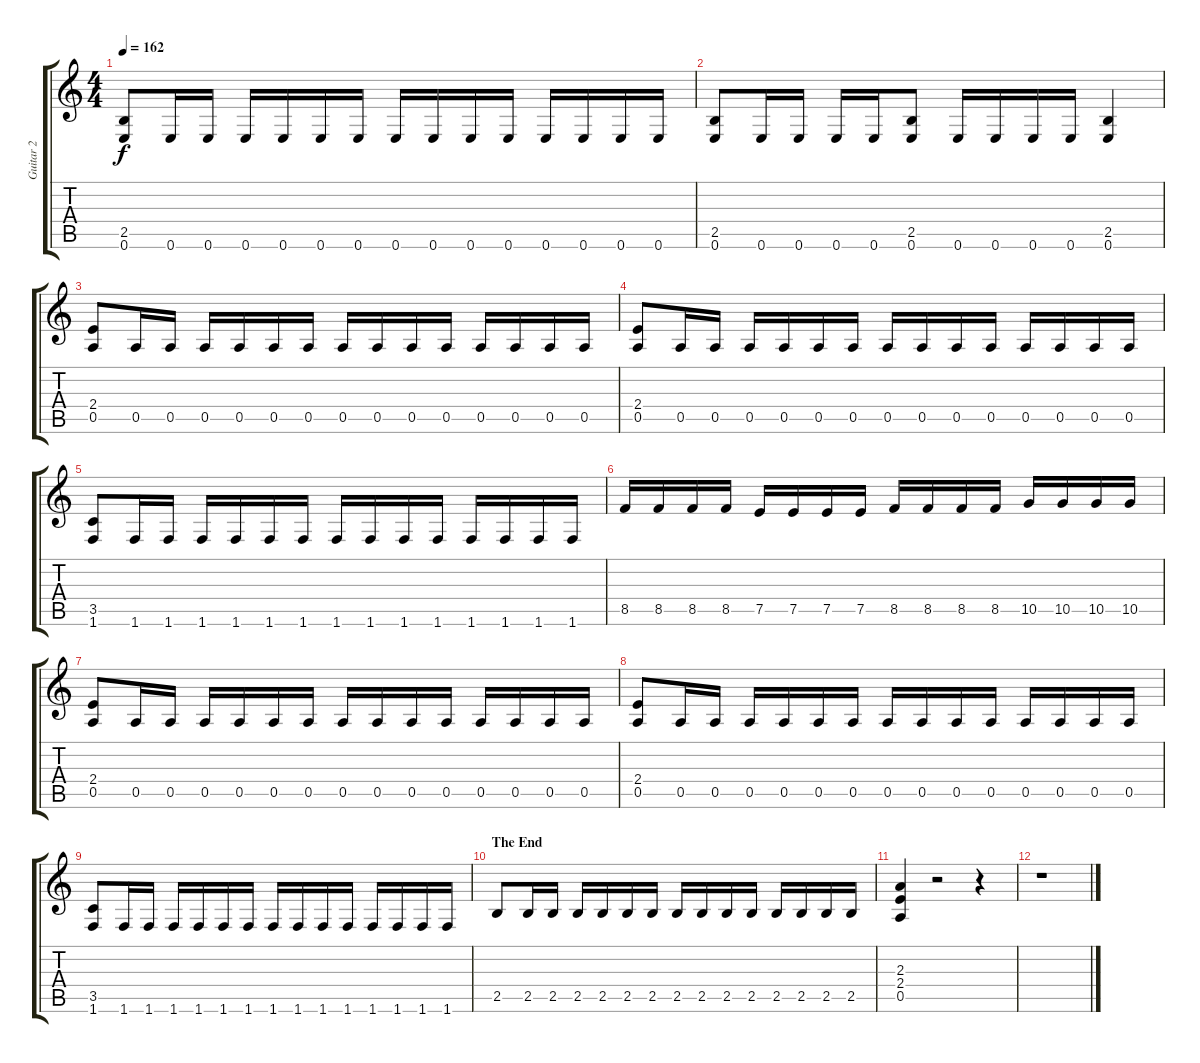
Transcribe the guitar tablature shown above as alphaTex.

\track ("Guitar 2" "Guitar 2") {instrument distortionguitar}
\staff {score tabs}
\tuning (E4 B3 G3 D3 A2 E2) {hide}
\ts (4 4)
\tempo 162
\clef g2
\ks c
(2.5 0.6).8{dy f} 0.6.16 0.6.16 0.6.16 0.6.16 0.6.16 0.6.16 0.6.16 0.6.16 0.6.16 0.6.16 0.6.16 0.6.16 0.6.16 0.6.16 |
(2.5 0.6).8 0.6.16 0.6.16 0.6.16 0.6.16 (2.5 0.6).8 0.6.16 0.6.16 0.6.16 0.6.16 (2.5 0.6).4 |
\section ("" "")
(2.4 0.5).8 0.5.16 0.5.16 0.5.16 0.5.16 0.5.16 0.5.16 0.5.16 0.5.16 0.5.16 0.5.16 0.5.16 0.5.16 0.5.16 0.5.16 |
(2.4 0.5).8 0.5.16 0.5.16 0.5.16 0.5.16 0.5.16 0.5.16 0.5.16 0.5.16 0.5.16 0.5.16 0.5.16 0.5.16 0.5.16 0.5.16 |
(3.5 1.6).8 1.6.16 1.6.16 1.6.16 1.6.16 1.6.16 1.6.16 1.6.16 1.6.16 1.6.16 1.6.16 1.6.16 1.6.16 1.6.16 1.6.16 |
8.5.16 8.5.16 8.5.16 8.5.16 7.5.16 7.5.16 7.5.16 7.5.16 8.5.16 8.5.16 8.5.16 8.5.16 10.5.16 10.5.16 10.5.16 10.5.16 |
(2.4 0.5).8 0.5.16 0.5.16 0.5.16 0.5.16 0.5.16 0.5.16 0.5.16 0.5.16 0.5.16 0.5.16 0.5.16 0.5.16 0.5.16 0.5.16 |
(2.4 0.5).8 0.5.16 0.5.16 0.5.16 0.5.16 0.5.16 0.5.16 0.5.16 0.5.16 0.5.16 0.5.16 0.5.16 0.5.16 0.5.16 0.5.16 |
(3.5 1.6).8 1.6.16 1.6.16 1.6.16 1.6.16 1.6.16 1.6.16 1.6.16 1.6.16 1.6.16 1.6.16 1.6.16 1.6.16 1.6.16 1.6.16 |
\section ("" "The End")
2.5.8 2.5.16 2.5.16 2.5.16 2.5.16 2.5.16 2.5.16 2.5.16 2.5.16 2.5.16 2.5.16 2.5.16 2.5.16 2.5.16 2.5.16 |
(2.3 2.4 0.5).4 r.2 r.4 |
r.1
